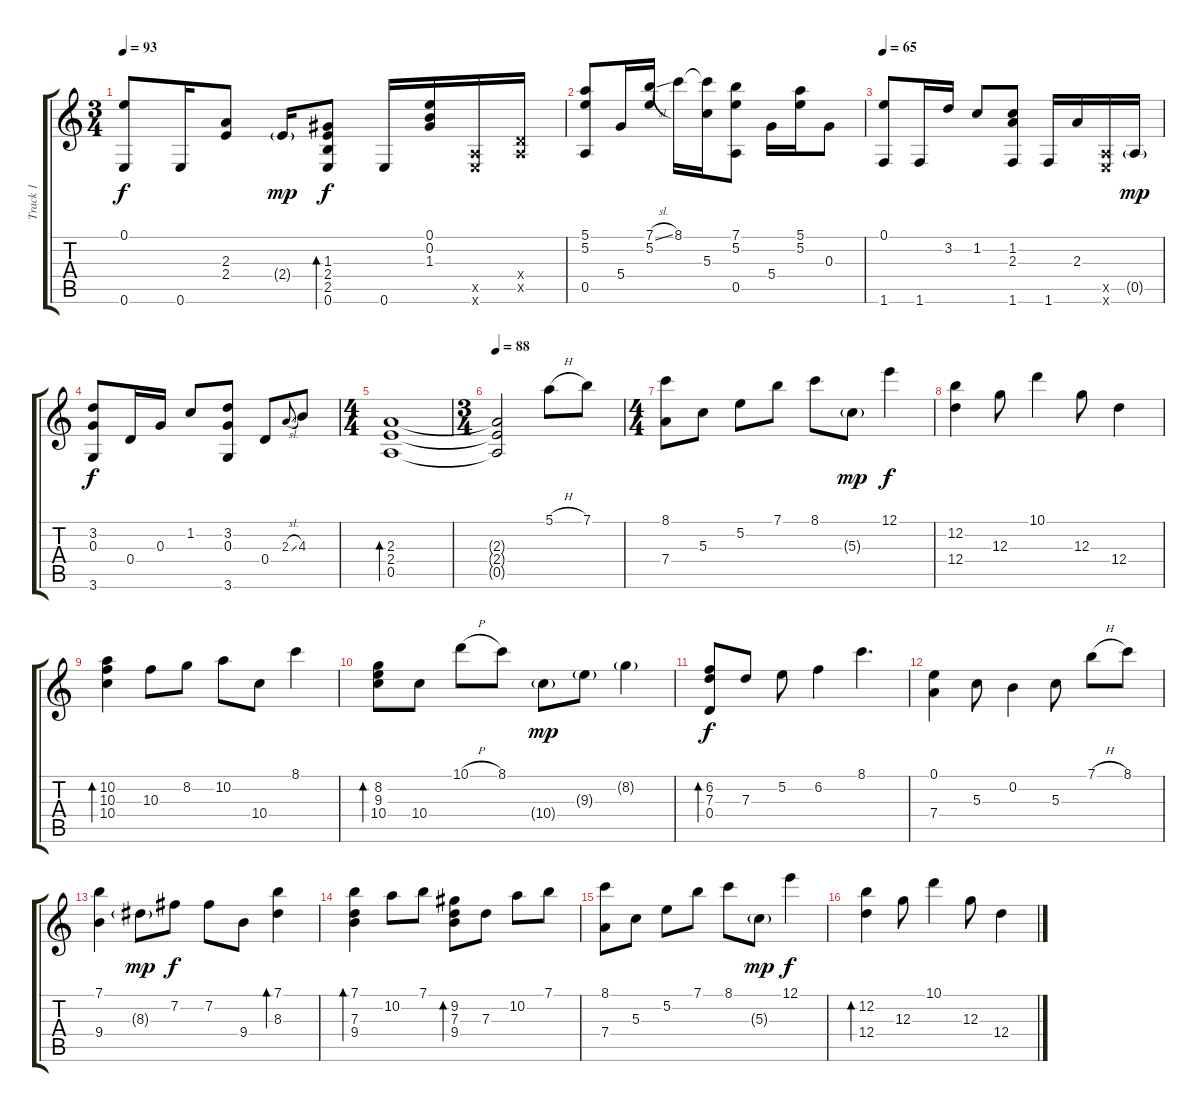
\track ("Track 1" "Track 1") {instrument acousticguitarsteel}
\staff {score tabs}
\tuning (E4 B3 G3 D3 A2 E2) {hide}
\ts (3 4)
\tempo 93
\clef g2
\ks c
(0.1 0.6).8{dy f} 0.6.16 (2.3 2.4).8 2.4{g}.16{dy mp} (1.3 2.4 2.5 0.6).8{bd 60 dy f} 0.6.16 (0.1 0.2 1.3).16 (0.5{x} 0.6{x}).16 (0.4{x} 0.5{x}).16 |
(5.1 5.2 0.5).8 5.4.16 (7.1{sl} 5.2).16 8.1.16 (8.1{t} 5.3).16 (7.1 5.2 0.5).8 5.4.16 (5.1 5.2).16 0.3.8 |
\tempo 65
(0.1 1.6).8 1.6.16 3.2.16 1.2.8 (1.2 2.3 1.6).8 1.6.16 2.3.16 (0.5{x} 0.6{x}).16 0.5{g}.16{dy mp} |
(3.2 0.3 3.6).8{dy f} 0.4.16 0.3.16 1.2.8 (3.2 0.3 3.6).8 0.4.8 2.3{sl}.8{gr onbeat} 4.3.8 |
\ts (4 4)
(2.3 2.4 0.5).1{bd 120} |
\ts (3 4)
\tempo 88
(2.3{t} 2.4{t} 0.5{t}).2 5.1{h}.8 7.1.8 |
\ts (4 4)
(8.1 7.4).8 5.3.8 5.2.8 7.1.8 8.1.8 5.3{g}.8{dy mp} 12.1.4{dy f} |
(12.2 12.4).4 12.3.8 10.1.4 12.3.8 12.4.4 |
(10.2 10.3 10.4).4{bd 120} 10.3.8 8.2.8 10.2.8 10.4.8 8.1.4 |
(8.2 9.3 10.4).8{bd 120} 10.4.8 10.1{h}.8 8.1.8 10.4{g}.8{dy mp} 9.3{g}.8 8.2{g}.4 |
(6.2 7.3 0.4).8{bd 120 dy f} 7.3.8 5.2.8 6.2.4 8.1.4{d} |
(0.1 7.4).4 5.3.8 0.2.4 5.3.8 7.1{h}.8 8.1.8 |
(7.1 9.4).4 8.3{g}.8{dy mp} 7.2.8{dy f} 7.2.8 9.4.8 (7.1 8.3).4{bd 120} |
(7.1 7.3 9.4).4{bd 120} 10.2.8 7.1.8 (9.2 7.3 9.4).8{bd 120} 7.3.8 10.2.8 7.1.8 |
(8.1 7.4).8 5.3.8 5.2.8 7.1.8 8.1.8 5.3{g}.8{dy mp} 12.1.4{dy f} |
(12.2 12.4).4{bd 120} 12.3.8 10.1.4 12.3.8 12.4.4
